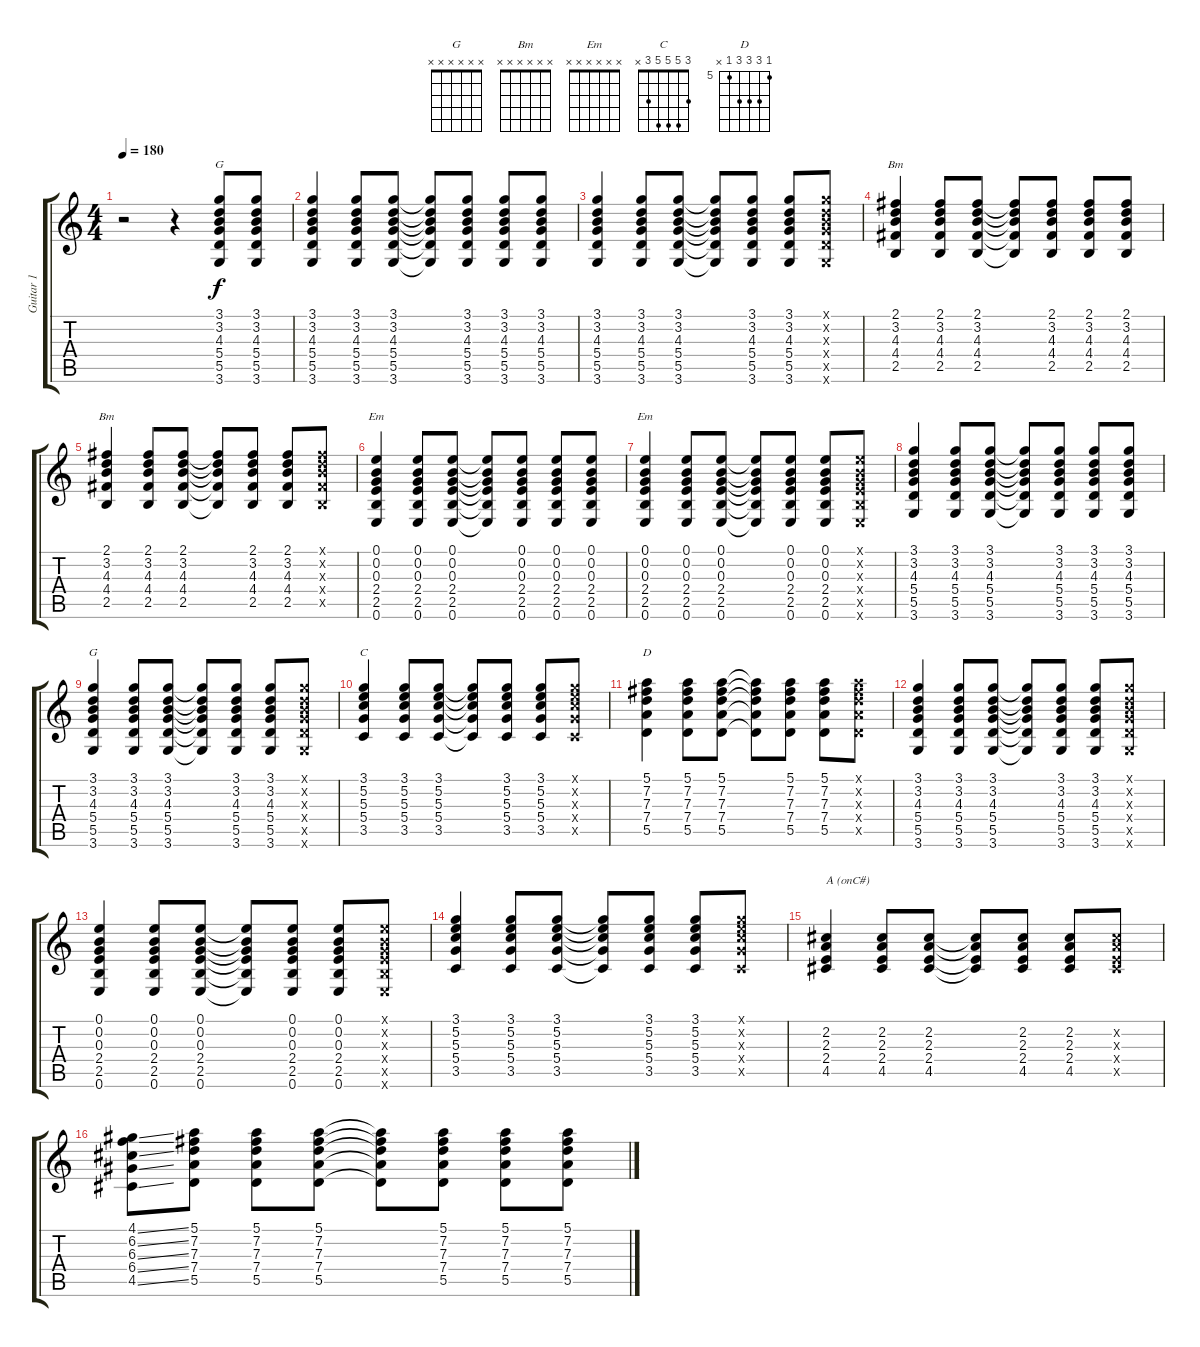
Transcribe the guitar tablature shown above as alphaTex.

\track ("Guitar 1" "Guitar 1") {instrument overdrivenguitar}
\staff {score tabs}
\tuning (E4 B3 G3 D3 A2 E2) {hide}
\chord ("G" 3 3 4 5 5 3)
\chord ("Bm" 2 3 4 4 2 x)
\chord ("Bm" x x x x x x) {firstfret 0}
\chord ("Em" 0 0 0 2 2 0)
\chord ("Em" x x x x x x) {firstfret 0}
\chord ("G" x x x x x x) {firstfret 0}
\chord ("C" 3 5 5 5 3 x)
\chord ("D" 5 7 7 7 5 x) {firstfret 5}
\ts (4 4)
\tempo 180
\clef g2
\ks c
r.2{dy f instrument overdrivenguitar} r.4 (3.1 3.2 4.3 5.4 5.5 3.6).8{ch "G"} (3.1 3.2 4.3 5.4 5.5 3.6).8 |
(3.1 3.2 4.3 5.4 5.5 3.6).4 (3.1 3.2 4.3 5.4 5.5 3.6).8 (3.1 3.2 4.3 5.4 5.5 3.6).8 (3.1{t} 3.2{t} 4.3{t} 5.4{t} 5.5{t} 3.6{t}).8 (3.1 3.2 4.3 5.4 5.5 3.6).8 (3.1 3.2 4.3 5.4 5.5 3.6).8 (3.1 3.2 4.3 5.4 5.5 3.6).8 |
(3.1 3.2 4.3 5.4 5.5 3.6).4 (3.1 3.2 4.3 5.4 5.5 3.6).8 (3.1 3.2 4.3 5.4 5.5 3.6).8 (3.1{t} 3.2{t} 4.3{t} 5.4{t} 5.5{t} 3.6{t}).8 (3.1 3.2 4.3 5.4 5.5 3.6).8 (3.1 3.2 4.3 5.4 5.5 3.6).8 (3.1{x} 3.2{x} 4.3{x} 5.4{x} 5.5{x} 3.6{x}).8 |
(2.1 3.2 4.3 4.4 2.5).4{ch "Bm"} (2.1 3.2 4.3 4.4 2.5).8 (2.1 3.2 4.3 4.4 2.5).8 (2.1{t} 3.2{t} 4.3{t} 4.4{t} 2.5{t}).8 (2.1 3.2 4.3 4.4 2.5).8 (2.1 3.2 4.3 4.4 2.5).8 (2.1 3.2 4.3 4.4 2.5).8 |
(2.1 3.2 4.3 4.4 2.5).4{ch "Bm"} (2.1 3.2 4.3 4.4 2.5).8 (2.1 3.2 4.3 4.4 2.5).8 (2.1{t} 3.2{t} 4.3{t} 4.4{t} 2.5{t}).8 (2.1 3.2 4.3 4.4 2.5).8 (2.1 3.2 4.3 4.4 2.5).8 (2.1{x} 3.2{x} 4.3{x} 4.4{x} 2.5{x}).8 |
(0.1 0.2 0.3 2.4 2.5 0.6).4{ch "Em"} (0.1 0.2 0.3 2.4 2.5 0.6).8 (0.1 0.2 0.3 2.4 2.5 0.6).8 (0.1{t} 0.2{t} 0.3{t} 2.4{t} 2.5{t} 0.6{t}).8 (0.1 0.2 0.3 2.4 2.5 0.6).8 (0.1 0.2 0.3 2.4 2.5 0.6).8 (0.1 0.2 0.3 2.4 2.5 0.6).8 |
(0.1 0.2 0.3 2.4 2.5 0.6).4{ch "Em"} (0.1 0.2 0.3 2.4 2.5 0.6).8 (0.1 0.2 0.3 2.4 2.5 0.6).8 (0.1{t} 0.2{t} 0.3{t} 2.4{t} 2.5{t} 0.6{t}).8 (0.1 0.2 0.3 2.4 2.5 0.6).8 (0.1 0.2 0.3 2.4 2.5 0.6).8 (0.1{x} 0.2{x} 0.3{x} 2.4{x} 2.5{x} 0.6{x}).8 |
(3.1 3.2 4.3 5.4 5.5 3.6).4 (3.1 3.2 4.3 5.4 5.5 3.6).8 (3.1 3.2 4.3 5.4 5.5 3.6).8 (3.1{t} 3.2{t} 4.3{t} 5.4{t} 5.5{t} 3.6{t}).8 (3.1 3.2 4.3 5.4 5.5 3.6).8 (3.1 3.2 4.3 5.4 5.5 3.6).8 (3.1 3.2 4.3 5.4 5.5 3.6).8 |
(3.1 3.2 4.3 5.4 5.5 3.6).4{ch "G"} (3.1 3.2 4.3 5.4 5.5 3.6).8 (3.1 3.2 4.3 5.4 5.5 3.6).8 (3.1{t} 3.2{t} 4.3{t} 5.4{t} 5.5{t} 3.6{t}).8 (3.1 3.2 4.3 5.4 5.5 3.6).8 (3.1 3.2 4.3 5.4 5.5 3.6).8 (3.1{x} 3.2{x} 4.3{x} 5.4{x} 5.5{x} 3.6{x}).8 |
(3.1 5.2 5.3 5.4 3.5).4{ch "C"} (3.1 5.2 5.3 5.4 3.5).8 (3.1 5.2 5.3 5.4 3.5).8 (3.1{t} 5.2{t} 5.3{t} 5.4{t} 3.5{t}).8 (3.1 5.2 5.3 5.4 3.5).8 (3.1 5.2 5.3 5.4 3.5).8 (3.1{x} 5.2{x} 5.3{x} 5.4{x} 3.5{x}).8 |
(5.1 7.2 7.3 7.4 5.5).4{ch "D"} (5.1 7.2 7.3 7.4 5.5).8 (5.1 7.2 7.3 7.4 5.5).8 (5.1{t} 7.2{t} 7.3{t} 7.4{t} 5.5{t}).8 (5.1 7.2 7.3 7.4 5.5).8 (5.1 7.2 7.3 7.4 5.5).8 (5.1{x} 7.2{x} 7.3{x} 7.4{x} 5.5{x}).8 |
(3.1 3.2 4.3 5.4 5.5 3.6).4 (3.1 3.2 4.3 5.4 5.5 3.6).8 (3.1 3.2 4.3 5.4 5.5 3.6).8 (3.1{t} 3.2{t} 4.3{t} 5.4{t} 5.5{t} 3.6{t}).8 (3.1 3.2 4.3 5.4 5.5 3.6).8 (3.1 3.2 4.3 5.4 5.5 3.6).8 (3.1{x} 3.2{x} 4.3{x} 5.4{x} 5.5{x} 3.6{x}).8 |
(0.1 0.2 0.3 2.4 2.5 0.6).4 (0.1 0.2 0.3 2.4 2.5 0.6).8 (0.1 0.2 0.3 2.4 2.5 0.6).8 (0.1{t} 0.2{t} 0.3{t} 2.4{t} 2.5{t} 0.6{t}).8 (0.1 0.2 0.3 2.4 2.5 0.6).8 (0.1 0.2 0.3 2.4 2.5 0.6).8 (0.1{x} 0.2{x} 0.3{x} 2.4{x} 2.5{x} 0.6{x}).8 |
(3.1 5.2 5.3 5.4 3.5).4 (3.1 5.2 5.3 5.4 3.5).8 (3.1 5.2 5.3 5.4 3.5).8 (3.1{t} 5.2{t} 5.3{t} 5.4{t} 3.5{t}).8 (3.1 5.2 5.3 5.4 3.5).8 (3.1 5.2 5.3 5.4 3.5).8 (3.1{x} 5.2{x} 5.3{x} 5.4{x} 3.5{x}).8 |
(2.2 2.3 2.4 4.5).4{txt "A (onC#)"} (2.2 2.3 2.4 4.5).8 (2.2 2.3 2.4 4.5).8 (2.2{t} 2.3{t} 2.4{t} 4.5{t}).8 (2.2 2.3 2.4 4.5).8 (2.2 2.3 2.4 4.5).8 (2.2{x} 2.3{x} 2.4{x} 4.5{x}).8 |
(4.1{ss} 6.2{ss} 6.3{ss} 6.4{ss} 4.5{ss}).8 (5.1 7.2 7.3 7.4 5.5).8 (5.1 7.2 7.3 7.4 5.5).8 (5.1 7.2 7.3 7.4 5.5).8 (5.1{t} 7.2{t} 7.3{t} 7.4{t} 5.5{t}).8 (5.1 7.2 7.3 7.4 5.5).8 (5.1 7.2 7.3 7.4 5.5).8 (5.1 7.2 7.3 7.4 5.5).8
